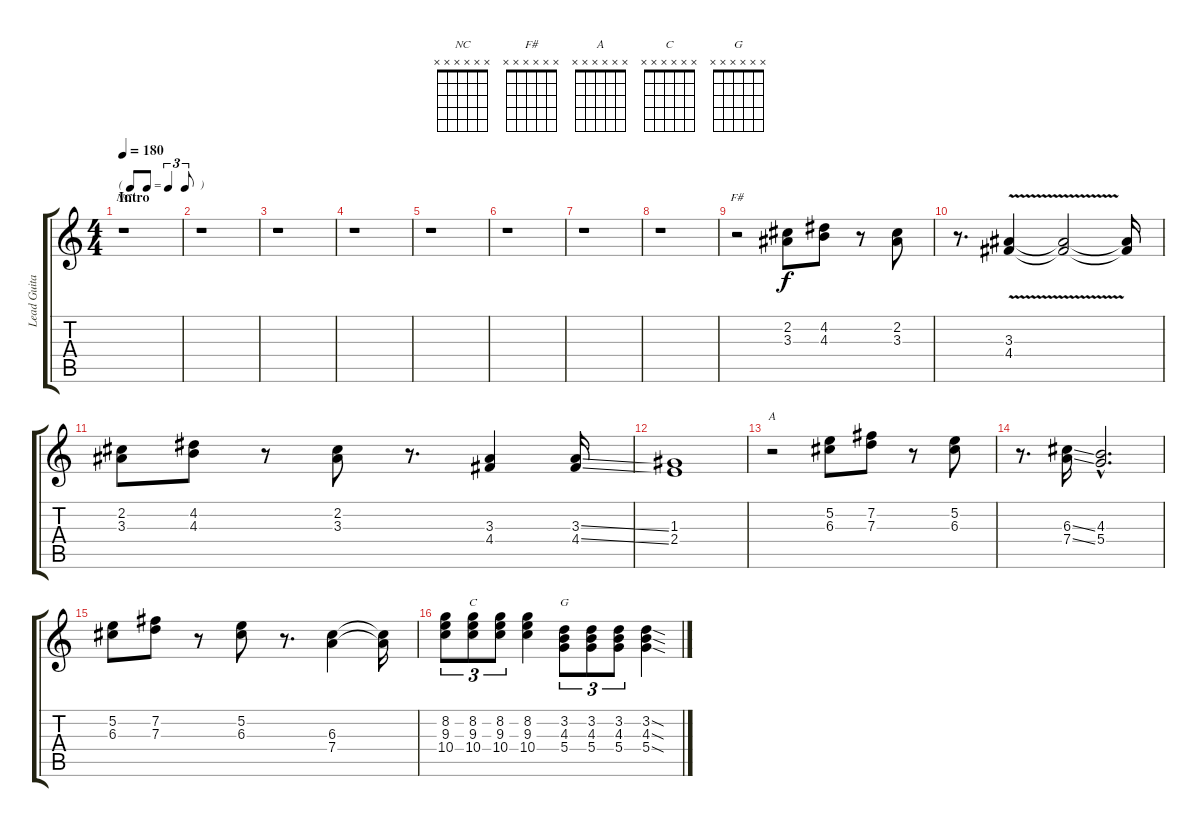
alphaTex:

\track ("Lead Guitar" "Lead Guita") {instrument electricguitarclean}
\staff {score tabs}
\tuning (E4 B3 G3 D3 A2 E2) {hide}
\chord ("NC" x x x x x x)
\chord ("F#" x x x x x x)
\chord ("A" x x x x x x)
\chord ("C" x x x x x x)
\chord ("G" x x x x x x)
\ts (4 4)
\tf triplet8th
\section ("" "Intro")
\tempo 180
\clef g2
\ks c
r.1{ch "NC" dy f instrument electricguitarclean} |
r.1 |
r.1 |
r.1 |
r.1 |
r.1 |
r.1 |
r.1 |
r.2{ch "F#"} (2.2 3.3).8 (4.2 4.3).8 r.8 (2.2 3.3).8 |
r.8{d} (3.3 4.4{v}).4 (3.3{t} 4.4{t}).2 (3.3{t} 4.4{t}).16 |
(2.2 3.3).8 (4.2 4.3).8 r.8 (2.2 3.3).8 r.8{d} (3.3 4.4).4 (3.3{ss} 4.4{ss}).16 |
(1.3 2.4).1 |
r.2{ch "A"} (5.2 6.3).8 (7.2 7.3).8 r.8 (5.2 6.3).8 |
r.8{d} (6.3{ss} 7.4{ss}).16 (4.3{hac} 5.4{hac}).2{d} |
(5.2 6.3).8 (7.2 7.3).8 r.8 (5.2 6.3).8 r.8{d} (6.3 7.4).4 (6.3{t} 7.4{t}).16 |
(8.2 9.3 10.4).8{tu (3 2)} (8.2 9.3 10.4).8{tu (3 2) ch "C"} (8.2 9.3 10.4).8{tu (3 2)} (8.2 9.3 10.4).4 (3.2 4.3 5.4).8{tu (3 2) ch "G"} (3.2 4.3 5.4).8{tu (3 2)} (3.2 4.3 5.4).8{tu (3 2)} (3.2{sod} 4.3{sod} 5.4{sod}).4
